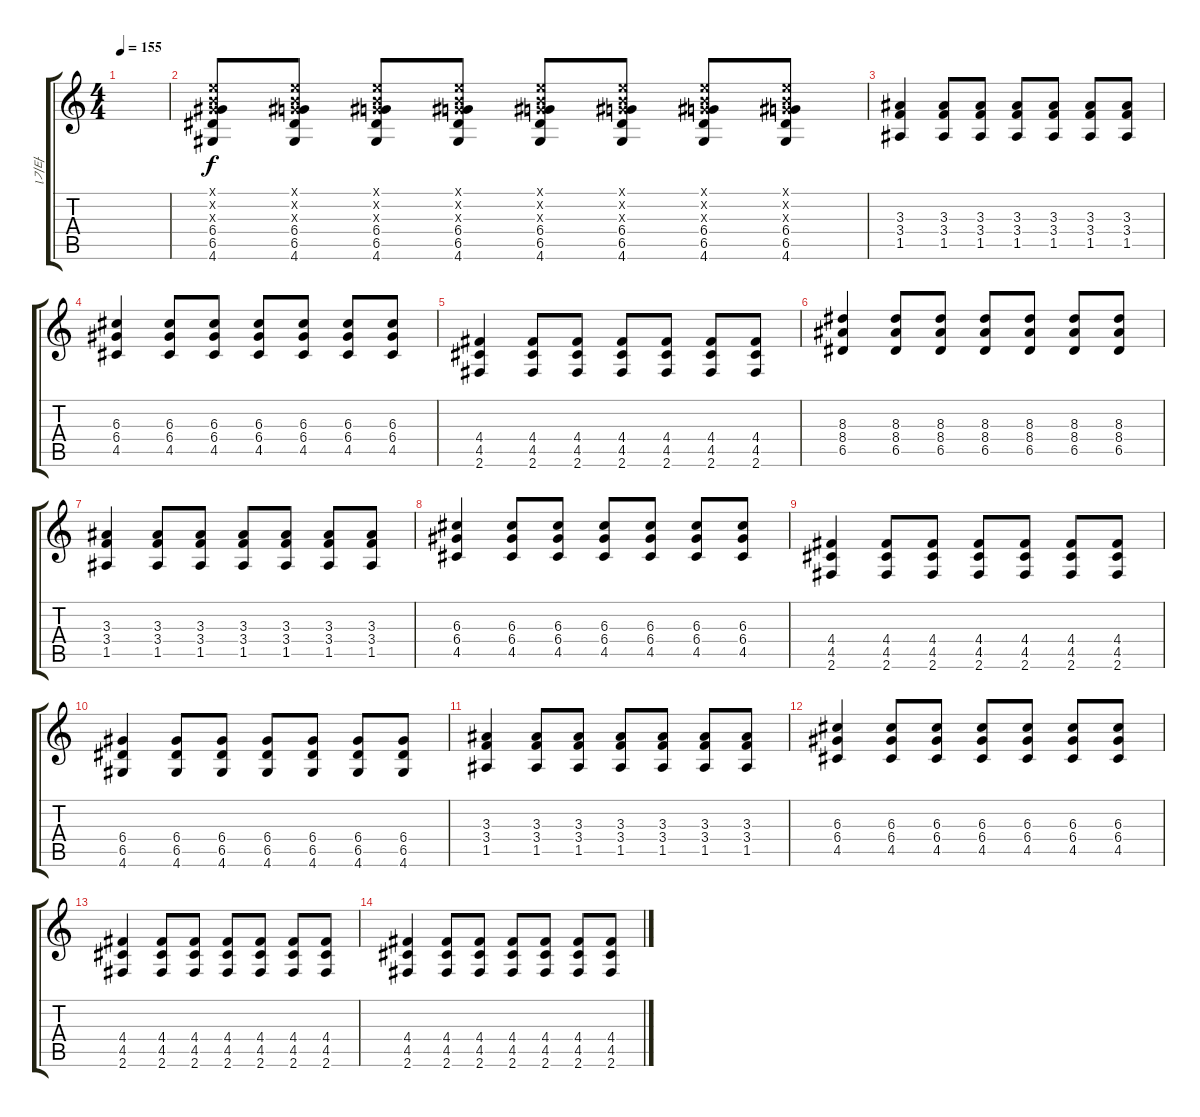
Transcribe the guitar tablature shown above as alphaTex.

\track ("l기타" "l기타") {instrument distortionguitar}
\staff {score tabs}
\tuning (E4 B3 G3 D3 A2 E2) {hide}
\ts (4 4)
\tempo 155
\clef g2
\ks c
|
(0.1{x} 0.2{x} 0.3{x} 6.4 6.5 4.6).8 (0.1{x} 0.2{x} 0.3{x} 6.4 6.5 4.6).8 (0.1{x} 0.2{x} 0.3{x} 6.4 6.5 4.6).8 (0.1{x} 0.2{x} 0.3{x} 6.4 6.5 4.6).8 (0.1{x} 0.2{x} 0.3{x} 6.4 6.5 4.6).8 (0.1{x} 0.2{x} 0.3{x} 6.4 6.5 4.6).8 (0.1{x} 0.2{x} 0.3{x} 6.4 6.5 4.6).8 (0.1{x} 0.2{x} 0.3{x} 6.4 6.5 4.6).8 |
(3.3 3.4 1.5).4 (3.3 3.4 1.5).8 (3.3 3.4 1.5).8 (3.3 3.4 1.5).8 (3.3 3.4 1.5).8 (3.3 3.4 1.5).8 (3.3 3.4 1.5).8 |
(6.3 6.4 4.5).4 (6.3 6.4 4.5).8 (6.3 6.4 4.5).8 (6.3 6.4 4.5).8 (6.3 6.4 4.5).8 (6.3 6.4 4.5).8 (6.3 6.4 4.5).8 |
(4.4 4.5 2.6).4 (4.4 4.5 2.6).8 (4.4 4.5 2.6).8 (4.4 4.5 2.6).8 (4.4 4.5 2.6).8 (4.4 4.5 2.6).8 (4.4 4.5 2.6).8 |
(8.3 8.4 6.5).4 (8.3 8.4 6.5).8 (8.3 8.4 6.5).8 (8.3 8.4 6.5).8 (8.3 8.4 6.5).8 (8.3 8.4 6.5).8 (8.3 8.4 6.5).8 |
(3.3 3.4 1.5).4 (3.3 3.4 1.5).8 (3.3 3.4 1.5).8 (3.3 3.4 1.5).8 (3.3 3.4 1.5).8 (3.3 3.4 1.5).8 (3.3 3.4 1.5).8 |
(6.3 6.4 4.5).4 (6.3 6.4 4.5).8 (6.3 6.4 4.5).8 (6.3 6.4 4.5).8 (6.3 6.4 4.5).8 (6.3 6.4 4.5).8 (6.3 6.4 4.5).8 |
(4.4 4.5 2.6).4 (4.4 4.5 2.6).8 (4.4 4.5 2.6).8 (4.4 4.5 2.6).8 (4.4 4.5 2.6).8 (4.4 4.5 2.6).8 (4.4 4.5 2.6).8 |
(6.4 6.5 4.6).4 (6.4 6.5 4.6).8 (6.4 6.5 4.6).8 (6.4 6.5 4.6).8 (6.4 6.5 4.6).8 (6.4 6.5 4.6).8 (6.4 6.5 4.6).8 |
(3.3 3.4 1.5).4 (3.3 3.4 1.5).8 (3.3 3.4 1.5).8 (3.3 3.4 1.5).8 (3.3 3.4 1.5).8 (3.3 3.4 1.5).8 (3.3 3.4 1.5).8 |
(6.3 6.4 4.5).4 (6.3 6.4 4.5).8 (6.3 6.4 4.5).8 (6.3 6.4 4.5).8 (6.3 6.4 4.5).8 (6.3 6.4 4.5).8 (6.3 6.4 4.5).8 |
(4.4 4.5 2.6).4 (4.4 4.5 2.6).8 (4.4 4.5 2.6).8 (4.4 4.5 2.6).8 (4.4 4.5 2.6).8 (4.4 4.5 2.6).8 (4.4 4.5 2.6).8 |
(4.4 4.5 2.6).4 (4.4 4.5 2.6).8 (4.4 4.5 2.6).8 (4.4 4.5 2.6).8 (4.4 4.5 2.6).8 (4.4 4.5 2.6).8 (4.4 4.5 2.6).8
